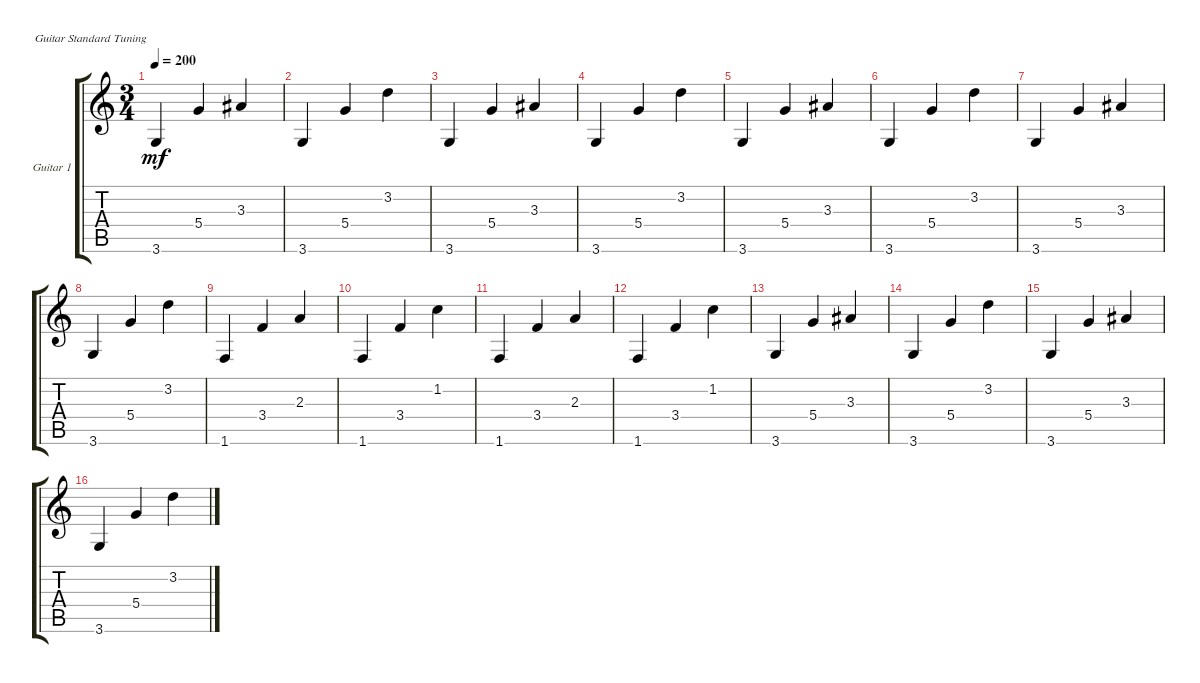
\bracketExtendMode groupsimilarinstruments
\firstSystemTrackNameOrientation horizontal
\otherSystemsTrackNameOrientation horizontal
\track ("Acoustic Guitar 1" "Guitar 1") {instrument acousticguitarsteel}
\staff {score tabs}
\tuning (E4 B3 G3 D3 A2 E2)
\ts (3 4)
\tempo 200
\clef g2
\scale
0.333333
\ks c
3.6.4{dy mf} 5.4.4 3.3.4 |
\scale
0.333333 3.6.4 5.4.4 3.2.4 |
\scale
0.333333 3.6.4 5.4.4 3.3.4 |
\scale
0.333333 3.6.4 5.4.4 3.2.4 |
\scale
0.333333 3.6.4 5.4.4 3.3.4 |
\scale
0.333333 3.6.4 5.4.4 3.2.4 |
\scale
0.333333 3.6.4 5.4.4 3.3.4 |
\scale
0.333333 3.6.4 5.4.4 3.2.4 |
\scale
0.333333 1.6.4 3.4.4 2.3.4 |
\scale
0.333333 1.6.4 3.4.4 1.2.4 |
\scale
0.333333 1.6.4 3.4.4 2.3.4 |
\scale
0.333333 1.6.4 3.4.4 1.2.4 |
\scale
0.333333 3.6.4 5.4.4 3.3.4 |
\scale
0.333333 3.6.4 5.4.4 3.2.4 |
\scale
0.333333 3.6.4 5.4.4 3.3.4 |
\scale
0.333333 3.6.4 5.4.4 3.2.4
